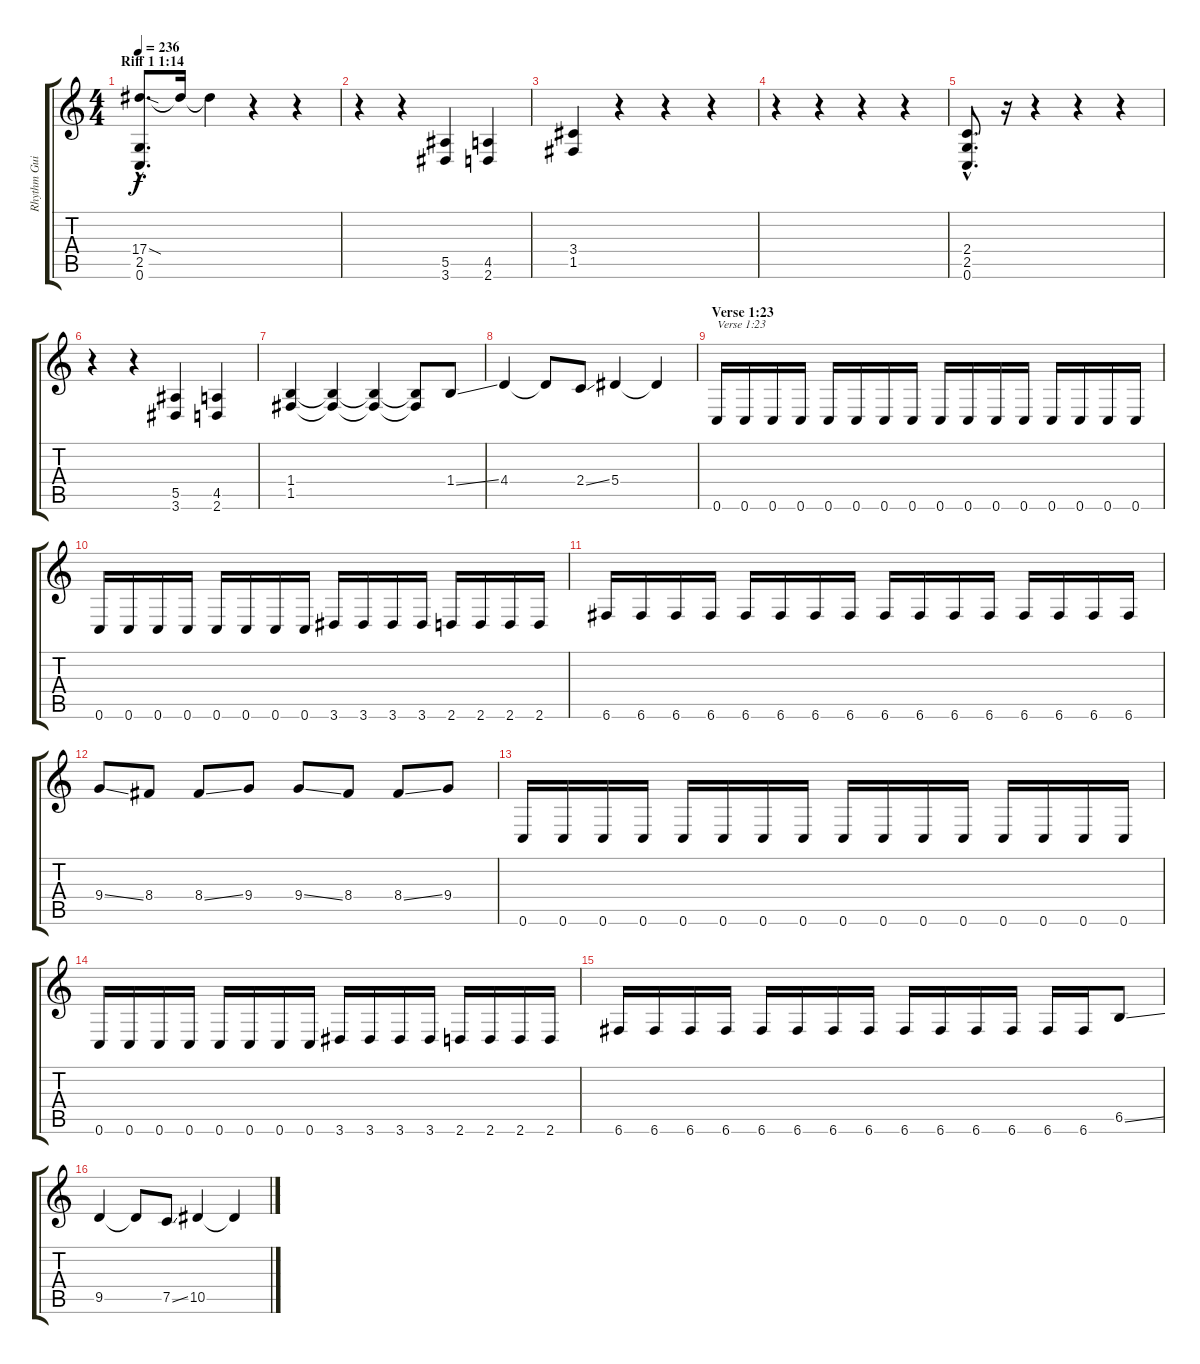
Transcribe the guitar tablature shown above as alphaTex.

\track ("Rhythm Guitar (Robert Sennebaeck)" "Rhythm Gui") {instrument distortionguitar}
\staff {score tabs}
\tuning (C4 G3 Eb3 Bb2 F2 C2) {hide}
\ts (4 4)
\section ("" "Riff 1 1:14")
\tempo 236
\clef g2
\ks c
(17.4{sod hac} 2.5{hac} 0.6{hac}).8{d dy f} 17.4{t}.16 17.4{t}.4 r.4 r.4 |
r.4 r.4 (5.5 3.6).4 (4.5 2.6).4 |
(3.4 1.5).4 r.4 r.4 r.4 |
r.4 r.4 r.4 r.4 |
(2.4{hac} 2.5{hac} 0.6{hac}).8{d} r.16 r.4 r.4 r.4 |
r.4 r.4 (5.5 3.6).4 (4.5 2.6).4 |
(1.4 1.5).4 (1.4{t} 1.5{t}).4 (1.4{t} 1.5{t}).4 (1.4{t} 1.5{t}).8 1.4{ss}.8 |
4.4.4 4.4{t}.8 2.4{ss}.8 5.4.4 5.4{t}.4 |
\section ("" "Verse 1:23")
0.6.16{txt "Verse 1:23"} 0.6.16 0.6.16 0.6.16 0.6.16 0.6.16 0.6.16 0.6.16 0.6.16 0.6.16 0.6.16 0.6.16 0.6.16 0.6.16 0.6.16 0.6.16 |
0.6.16 0.6.16 0.6.16 0.6.16 0.6.16 0.6.16 0.6.16 0.6.16 3.6.16 3.6.16 3.6.16 3.6.16 2.6.16 2.6.16 2.6.16 2.6.16 |
6.6.16 6.6.16 6.6.16 6.6.16 6.6.16 6.6.16 6.6.16 6.6.16 6.6.16 6.6.16 6.6.16 6.6.16 6.6.16 6.6.16 6.6.16 6.6.16 |
9.4{ss}.8 8.4.8 8.4{ss}.8 9.4.8 9.4{ss}.8 8.4.8 8.4{ss}.8 9.4.8 |
0.6.16 0.6.16 0.6.16 0.6.16 0.6.16 0.6.16 0.6.16 0.6.16 0.6.16 0.6.16 0.6.16 0.6.16 0.6.16 0.6.16 0.6.16 0.6.16 |
0.6.16 0.6.16 0.6.16 0.6.16 0.6.16 0.6.16 0.6.16 0.6.16 3.6.16 3.6.16 3.6.16 3.6.16 2.6.16 2.6.16 2.6.16 2.6.16 |
6.6.16 6.6.16 6.6.16 6.6.16 6.6.16 6.6.16 6.6.16 6.6.16 6.6.16 6.6.16 6.6.16 6.6.16 6.6.16 6.6.16 6.5{ss}.8 |
9.5.4 9.5{t}.8 7.5{ss}.8 10.5.4 10.5{t}.4
